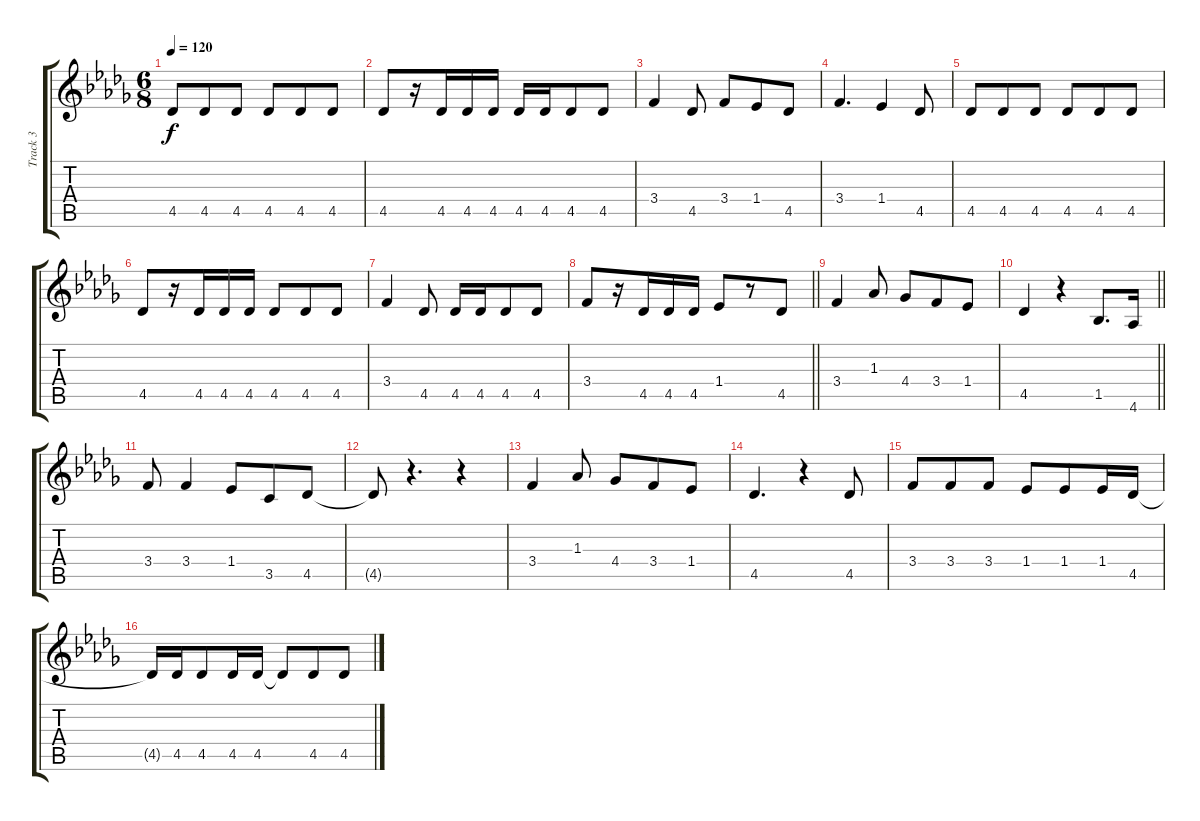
\track ("Track 3" "Track 3") {instrument altosax}
\staff {score tabs}
\tuning (E5 B4 G4 D4 A3 E3) {hide}
\ts (6 8)
\tempo 120
\clef g2
\ks db
4.5.8{dy f} 4.5.8 4.5.8 4.5.8 4.5.8 4.5.8 |
4.5.8 r.16 4.5.16 4.5.16 4.5.16 4.5.16 4.5.16 4.5.8 4.5.8 |
3.4.4 4.5.8 3.4.8 1.4.8 4.5.8 |
3.4.4{d} 1.4.4 4.5.8 |
4.5.8 4.5.8 4.5.8 4.5.8 4.5.8 4.5.8 |
4.5.8 r.16 4.5.16 4.5.16 4.5.16 4.5.8 4.5.8 4.5.8 |
3.4.4 4.5.8 4.5.16 4.5.16 4.5.8 4.5.8 |
\barLineRight lightlight
3.4.8 r.16 4.5.16 4.5.16 4.5.16 1.4.8 r.8 4.5.8 |
3.4.4 1.3.8 4.4.8 3.4.8 1.4.8 |
\barLineRight lightlight
4.5.4 r.4 1.5.8{d} 4.6.16 |
3.4.8 3.4.4 1.4.8 3.5.8 4.5.8 |
4.5{t}.8 r.4{d} r.4 |
3.4.4 1.3.8 4.4.8 3.4.8 1.4.8 |
4.5.4{d} r.4 4.5.8 |
3.4.8 3.4.8 3.4.8 1.4.8 1.4.8 1.4.16 4.5.16 |
4.5{t}.16 4.5.16 4.5.8 4.5.16 4.5.16 4.5{t}.8 4.5.8 4.5.8
